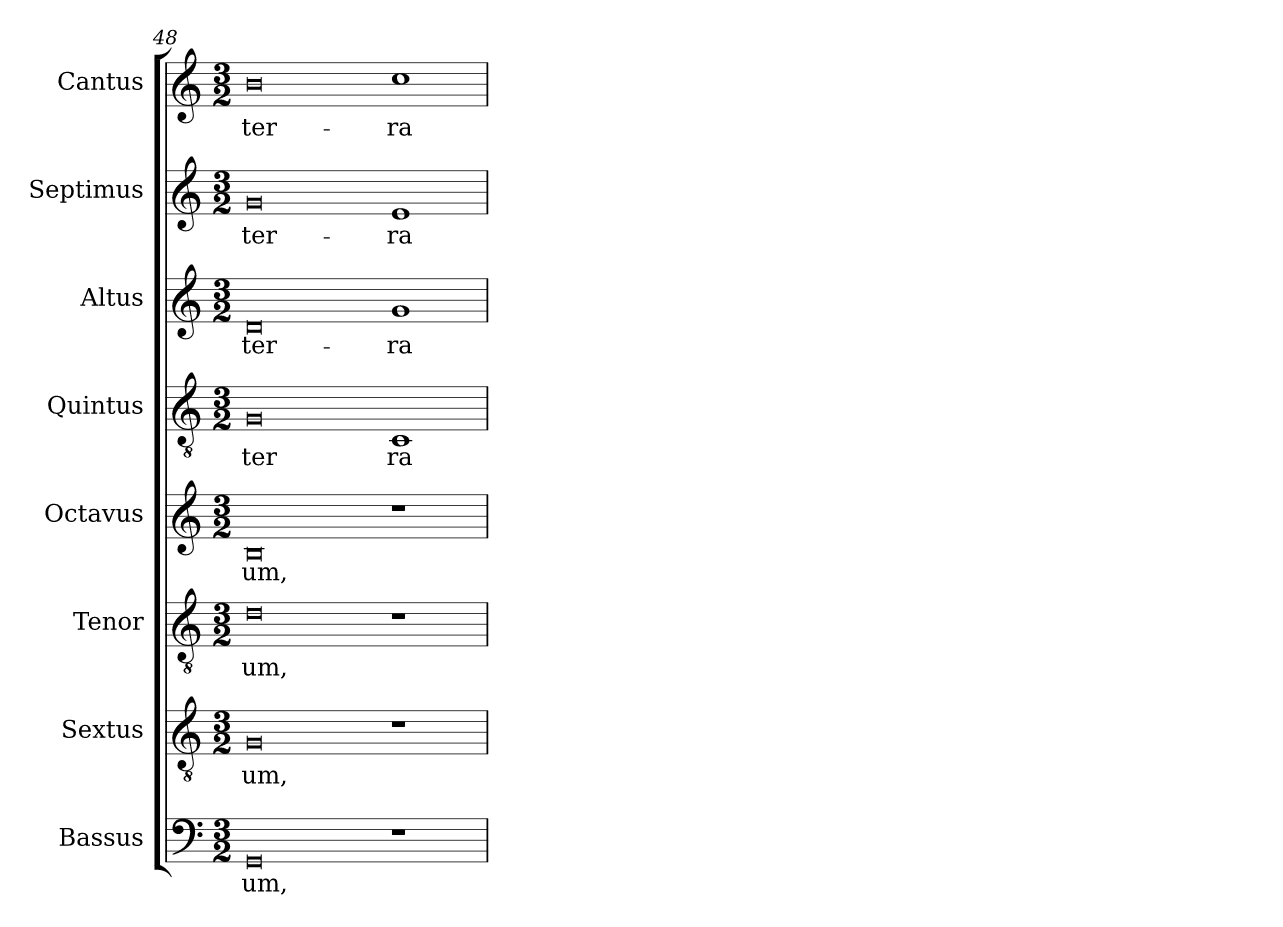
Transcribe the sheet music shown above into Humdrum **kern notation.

**kern	**text	**kern	**text	**kern	**text	**kern	**text	**kern	**text	**kern	**text	**kern	**text	**kern	**text
*part8	*part8	*part7	*part7	*part6	*part6	*part5	*part5	*part4	*part4	*part3	*part3	*part2	*part2	*part1	*part1
*staff8	*staff8	*staff7	*staff7	*staff6	*staff6	*staff5	*staff5	*staff4	*staff4	*staff3	*staff3	*staff2	*staff2	*staff1	*staff1
*I"Bassus	*	*I"Sextus	*	*I"Tenor	*	*I"Octavus	*	*I"Quintus	*	*I"Altus	*	*I"Septimus	*	*I"Cantus	*
*clefF4	*	*clefGv2	*	*clefGv2	*	*clefG2	*	*clefGv2	*	*clefG2	*	*clefG2	*	*clefG2	*
*	*	*	*	*	*	*	*	*	*	*	*	*k[]	*	*	*
*	*	*	*	*	*	*	*	*	*	*	*	*C:	*	*	*
*M3/2	*	*M3/2	*	*M3/2	*	*M3/2	*	*M3/2	*	*M3/2	*	*M3/2	*	*M3/2	*
=48	=48	=48	=48	=48	=48	=48	=48	=48	=48	=48	=48	=48	=48	=48	=48
!	!LO:LY:b:cj	!	!LO:LY:b:cj	!	!LO:LY:b:cj	!	!LO:LY:b:cj	!	!LO:LY:b:cj	!	!LO:LY:b:cj	!	!LO:LY:b:cj	!	!LO:LY:b:cj
0GG	um,	0G	um,	0d	-um,	0B	-um,	0G	ter	0d	ter-	0g	ter-	0b	ter-
!	!	!	!	!	!	!	!	!	!LO:LY:b:cj	!	!LO:LY:b:cj	!	!LO:LY:b:cj	!	!LO:LY:b:cj
1r	.	1r	.	1r	.	1r	.	1C	ra	1g	-ra	1e	-ra	1cc	-ra
=	=	=	=	=	=	=	=	=	=	=	=	=	=	=	=
*-	*-	*-	*-	*-	*-	*-	*-	*-	*-	*-	*-	*-	*-	*-	*-
